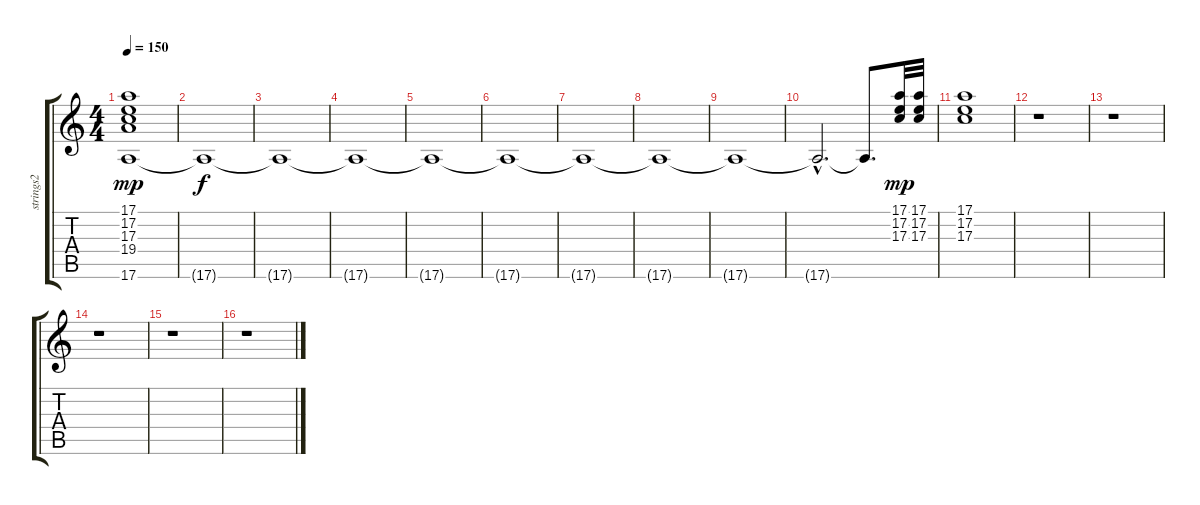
\track ("strings2" "strings2") {instrument stringensemble1}
\staff {score tabs}
\tuning (E4 B3 G3 D3 A2 E2) {hide}
\ts (4 4)
\tempo 150
\clef g2
\ks c
(17.1 17.2 17.3 19.4 17.6).1{dy mp instrument stringensemble1} |
17.6{t}.1{dy f} |
17.6{t}.1 |
17.6{t}.1 |
17.6{t}.1 |
17.6{t}.1 |
17.6{t}.1 |
17.6{t}.1 |
17.6{t}.1 |
17.6{hac t}.2{d} 17.6{t}.8{d} (17.1 17.2 17.3).32{dy mp} (17.1 17.2 17.3).32 |
(17.1 17.2 17.3).1 |
r.1 |
r.1 |
r.1 |
r.1 |
r.1
